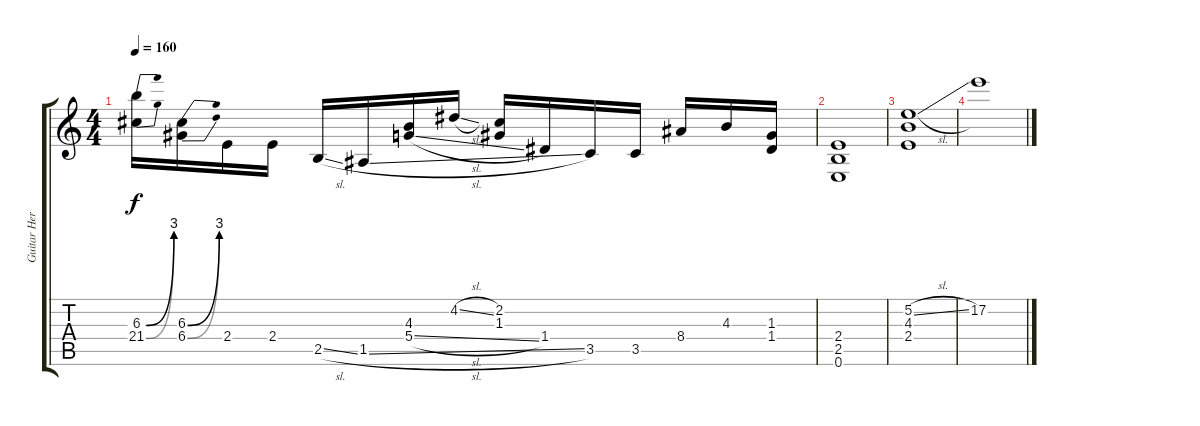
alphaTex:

\track ("Guitar Hero" "Guitar Her") {instrument distortionguitar}
\staff {score tabs}
\tuning (E4 B3 G3 D3 A2 E2) {hide}
\ts (4 4)
\tempo 160
\clef g2
\ks c
(6.3{be (bend 0 0 60 12)} 21.4{be (bend 0 0 60 12)}).16{dy f} (6.3{be (bend 0 0 60 12)} 6.4{be (bend 0 0 60 12)}).16 2.4.16 2.4.16 2.5{sl}.16 1.5{sl}.16 (4.3 5.4{sl}).16 4.2{sl}.16 (2.2 1.3).16 1.4.16 3.5.16 3.5.16 8.4.16 4.3.16 (1.3 1.4).16 |
(2.4 2.5 0.6).1 |
(5.2{sl} 4.3 2.4).1 |
17.2.1
